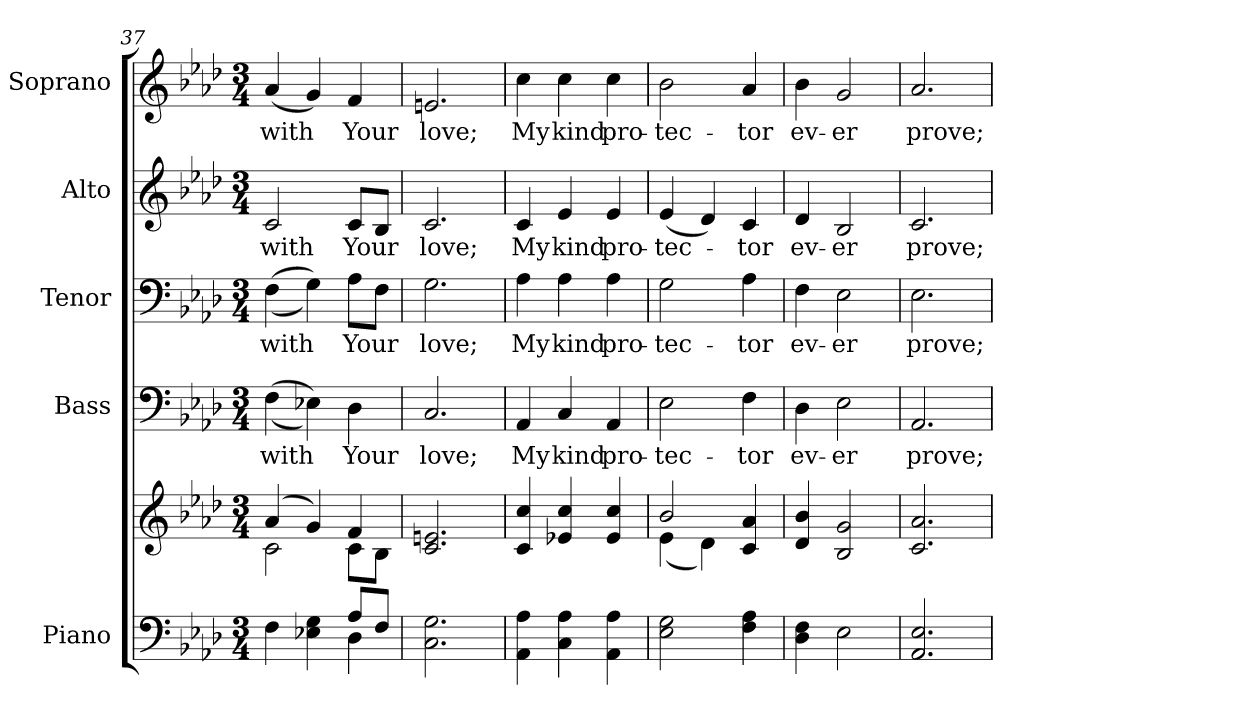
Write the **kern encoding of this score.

**kern	**kern	**kern	**text	**kern	**text	**kern	**text	**kern	**text
*part5	*part5	*part4	*part4	*part3	*part3	*part2	*part2	*part1	*part1
*staff6	*staff5	*staff4	*staff4	*staff3	*staff3	*staff2	*staff2	*staff1	*staff1
*I"Piano	*	*I"Bass	*	*I"Tenor	*	*I"Alto	*	*I"Soprano	*
*I'Pno.	*	*I'B.	*	*I'T.	*	*I'A.	*	*I'S.	*
!!LO:PB:g=z
*clefF4	*clefG2	*clefF4	*	*clefF4	*	*clefG2	*	*clefG2	*
*k[b-e-a-d-]	*k[b-e-a-d-]	*k[b-e-a-d-]	*	*k[b-e-a-d-]	*	*k[b-e-a-d-]	*	*k[b-e-a-d-]	*
*A-:	*A-:	*A-:	*	*A-:	*	*A-:	*	*A-:	*
*M3/4	*M3/4	*M3/4	*	*M3/4	*	*M3/4	*	*M3/4	*
=37	=37	=37	=37	=37	=37	=37	=37	=37	=37
*^	*^	*	*	*	*	*	*	*	*
!	!	!	!	!	!LO:LY:b:color=#000000	!	!	!	!	!	!
!	!	!	!	!	!	!	!LO:LY:b:color=#000000	!	!	!	!
!	!	!	!	!	!	!	!	!	!LO:LY:b:color=#000000	!	!
!	!	!	!	!	!	!	!	!	!	!	!LO:LY:b:color=#000000
4Fi\	2ryy	(4a-i/	2ci\	((4Fi\	with	((4Fi\	with	2ci/	with	(4a-i/	with
4E-Xi\ 4Gi	.	4gi/)	.	4E-Xi\))	.	4Gi\))	.	.	.	4gi/)	.
!	!	!	!	!	!LO:LY:b:color=#000000	!	!	!	!	!	!
!	!	!	!	!	!	!	!LO:LY:b:color=#000000	!	!	!	!
!	!	!	!	!	!	!	!	!	!LO:LY:b:color=#000000	!	!
!	!	!	!	!	!	!	!	!	!	!	!LO:LY:b:color=#000000
8A-i/L	4D-i\	4fi/	8ci\L	4D-i\	Your	8A-i\L	Your	8ci/L	Your	4fi/	Your
8Fi/J	.	.	8B-i\J	.	.	8Fi\J	.	8B-i/J	.	.	.
*v	*v	*	*	*	*	*	*	*	*	*	*
*	*v	*v	*	*	*	*	*	*	*	*
=38	=38	=38	=38	=38	=38	=38	=38	=38	=38
*	*^	*	*	*	*	*	*	*	*
!	!	!	!	!LO:LY:b:color=#000000	!	!	!	!	!	!
*	*v	*v	*	*	*	*	*	*	*	*
*	*^	*	*	*	*	*	*	*	*
!	!	!	!	!	!	!LO:LY:b:color=#000000	!	!	!	!
*	*v	*v	*	*	*	*	*	*	*	*
*	*^	*	*	*	*	*	*	*	*
!	!	!	!	!	!	!	!	!LO:LY:b:color=#000000	!	!
*	*v	*v	*	*	*	*	*	*	*	*
*	*^	*	*	*	*	*	*	*	*
!	!	!	!	!	!	!	!	!	!	!LO:LY:b:color=#000000
*	*v	*v	*	*	*	*	*	*	*	*
2.Ci\ 2.Gi	2.ci/ 2.eni	2.Ci/	love;	2.Gi\	love;	2.ci/	love;	2.eni/	love;
=39	=39	=39	=39	=39	=39	=39	=39	=39	=39
!	!	!	!LO:LY:b:color=#000000	!	!	!	!	!	!
!	!	!	!	!	!LO:LY:b:color=#000000	!	!	!	!
!	!	!	!	!	!	!	!LO:LY:b:color=#000000	!	!
!	!	!	!	!	!	!	!	!	!LO:LY:b:color=#000000
4AA-i\ 4A-i	4ci/ 4cci	4AA-i/	My	4A-i\	My	4ci/	My	4cci\	My
!	!	!	!LO:LY:b:color=#000000	!	!	!	!	!	!
!	!	!	!	!	!LO:LY:b:color=#000000	!	!	!	!
!	!	!	!	!	!	!	!LO:LY:b:color=#000000	!	!
!	!	!	!	!	!	!	!	!	!LO:LY:b:color=#000000
4Ci\ 4A-i	4e-Xi/ 4cci	4Ci/	kind	4A-i\	kind	4e-i/	kind	4cci\	kind
!	!	!	!LO:LY:b:color=#000000	!	!	!	!	!	!
!	!	!	!	!	!LO:LY:b:color=#000000	!	!	!	!
!	!	!	!	!	!	!	!LO:LY:b:color=#000000	!	!
!	!	!	!	!	!	!	!	!	!LO:LY:b:color=#000000
4AA-i\ 4A-i	4e-i/ 4cci	4AA-i/	pro-	4A-i\	pro-	4e-i/	pro-	4cci\	pro-
!!LO:PB:g=z
=40	=40	=40	=40	=40	=40	=40	=40	=40	=40
*	*^	*	*	*	*	*	*	*	*
!	!	!	!	!LO:LY:b:color=#000000	!	!	!	!	!	!
!	!	!	!	!	!	!LO:LY:b:color=#000000	!	!	!	!
!	!	!	!	!	!	!	!	!LO:LY:b:color=#000000	!	!
!	!	!	!	!	!	!	!	!	!	!LO:LY:b:color=#000000
2E-i\ 2Gi	2b-i/	(4e-i\	2E-i\	-tec-	2Gi\	-tec-	(4e-i/	-tec-	2b-i\	-tec-
.	.	4d-i\)	.	.	.	.	4d-i/)	.	.	.
!	!	!	!	!LO:LY:b:color=#000000	!	!	!	!	!	!
!	!	!	!	!	!	!LO:LY:b:color=#000000	!	!	!	!
!	!	!	!	!	!	!	!	!LO:LY:b:color=#000000	!	!
!	!	!	!	!	!	!	!	!	!	!LO:LY:b:color=#000000
4Fi\ 4A-i	4ci/ 4a-i	4ryy	4Fi\	-tor	4A-i\	-tor	4ci/	-tor	4a-i/	-tor
*	*v	*v	*	*	*	*	*	*	*	*
=41	=41	=41	=41	=41	=41	=41	=41	=41	=41
*	*^	*	*	*	*	*	*	*	*
!	!	!	!	!LO:LY:b:color=#000000	!	!	!	!	!	!
*	*v	*v	*	*	*	*	*	*	*	*
*	*^	*	*	*	*	*	*	*	*
!	!	!	!	!	!	!LO:LY:b:color=#000000	!	!	!	!
*	*v	*v	*	*	*	*	*	*	*	*
*	*^	*	*	*	*	*	*	*	*
!	!	!	!	!	!	!	!	!LO:LY:b:color=#000000	!	!
*	*v	*v	*	*	*	*	*	*	*	*
*	*^	*	*	*	*	*	*	*	*
!	!	!	!	!	!	!	!	!	!	!LO:LY:b:color=#000000
*	*v	*v	*	*	*	*	*	*	*	*
4D-i\ 4Fi	4d-i/ 4b-i	4D-i\	ev-	4Fi\	ev-	4d-i/	ev-	4b-i\	ev-
!	!	!	!LO:LY:b:color=#000000	!	!	!	!	!	!
!	!	!	!	!	!LO:LY:b:color=#000000	!	!	!	!
!	!	!	!	!	!	!	!LO:LY:b:color=#000000	!	!
!	!	!	!	!	!	!	!	!	!LO:LY:b:color=#000000
2E-i\	2B-i/ 2gi	2E-i\	-er	2E-i\	-er	2B-i/	-er	2gi/	-er
=42	=42	=42	=42	=42	=42	=42	=42	=42	=42
!	!	!	!LO:LY:b:color=#000000	!	!	!	!	!	!
!	!	!	!	!	!LO:LY:b:color=#000000	!	!	!	!
!	!	!	!	!	!	!	!LO:LY:b:color=#000000	!	!
!	!	!	!	!	!	!	!	!	!LO:LY:b:color=#000000
2.AA-i/ 2.E-i	2.ci/ 2.a-i	2.AA-i/	prove;	2.E-i\	prove;	2.ci/	prove;	2.a-i/	prove;
=	=	=	=	=	=	=	=	=	=
*-	*-	*-	*-	*-	*-	*-	*-	*-	*-
